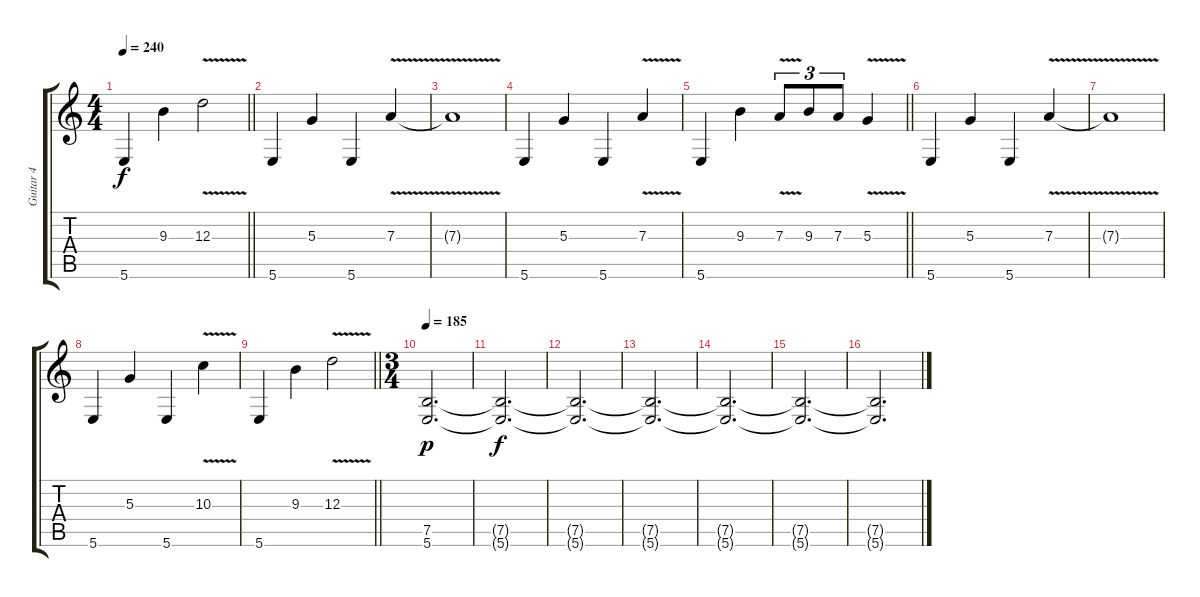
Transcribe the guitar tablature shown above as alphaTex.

\track ("Guitar 4" "Guitar 4") {instrument distortionguitar}
\staff {score tabs}
\tuning (B3 Gb3 D3 A2 E2 B1) {hide}
\ts (4 4)
\tempo 240
\clef g2
\barLineRight lightlight
\ks c
5.6.4{dy f} 9.3.4 12.3{v}.2 |
5.6.4 5.3.4 5.6.4 7.3{v}.4 |
7.3{t}.1 |
5.6.4 5.3.4 5.6.4 7.3{v}.4 |
\barLineRight lightlight
5.6.4 9.3.4 7.3{v}.8{tu (3 2)} 9.3.8{tu (3 2)} 7.3.8{tu (3 2)} 5.3{v}.4 |
5.6.4 5.3.4 5.6.4 7.3{v}.4 |
7.3{t}.1 |
5.6.4 5.3.4 5.6.4 10.3{v}.4 |
\barLineRight lightlight
5.6.4 9.3.4 12.3{v}.2 |
\ts (3 4)
\tempo 185
(7.5 5.6).2{d dy p} |
(7.5{t} 5.6{t}).2{d dy f} |
(7.5{t} 5.6{t}).2{d} |
(7.5{t} 5.6{t}).2{d} |
(7.5{t} 5.6{t}).2{d} |
(7.5{t} 5.6{t}).2{d} |
(7.5{t} 5.6{t}).2{d}
